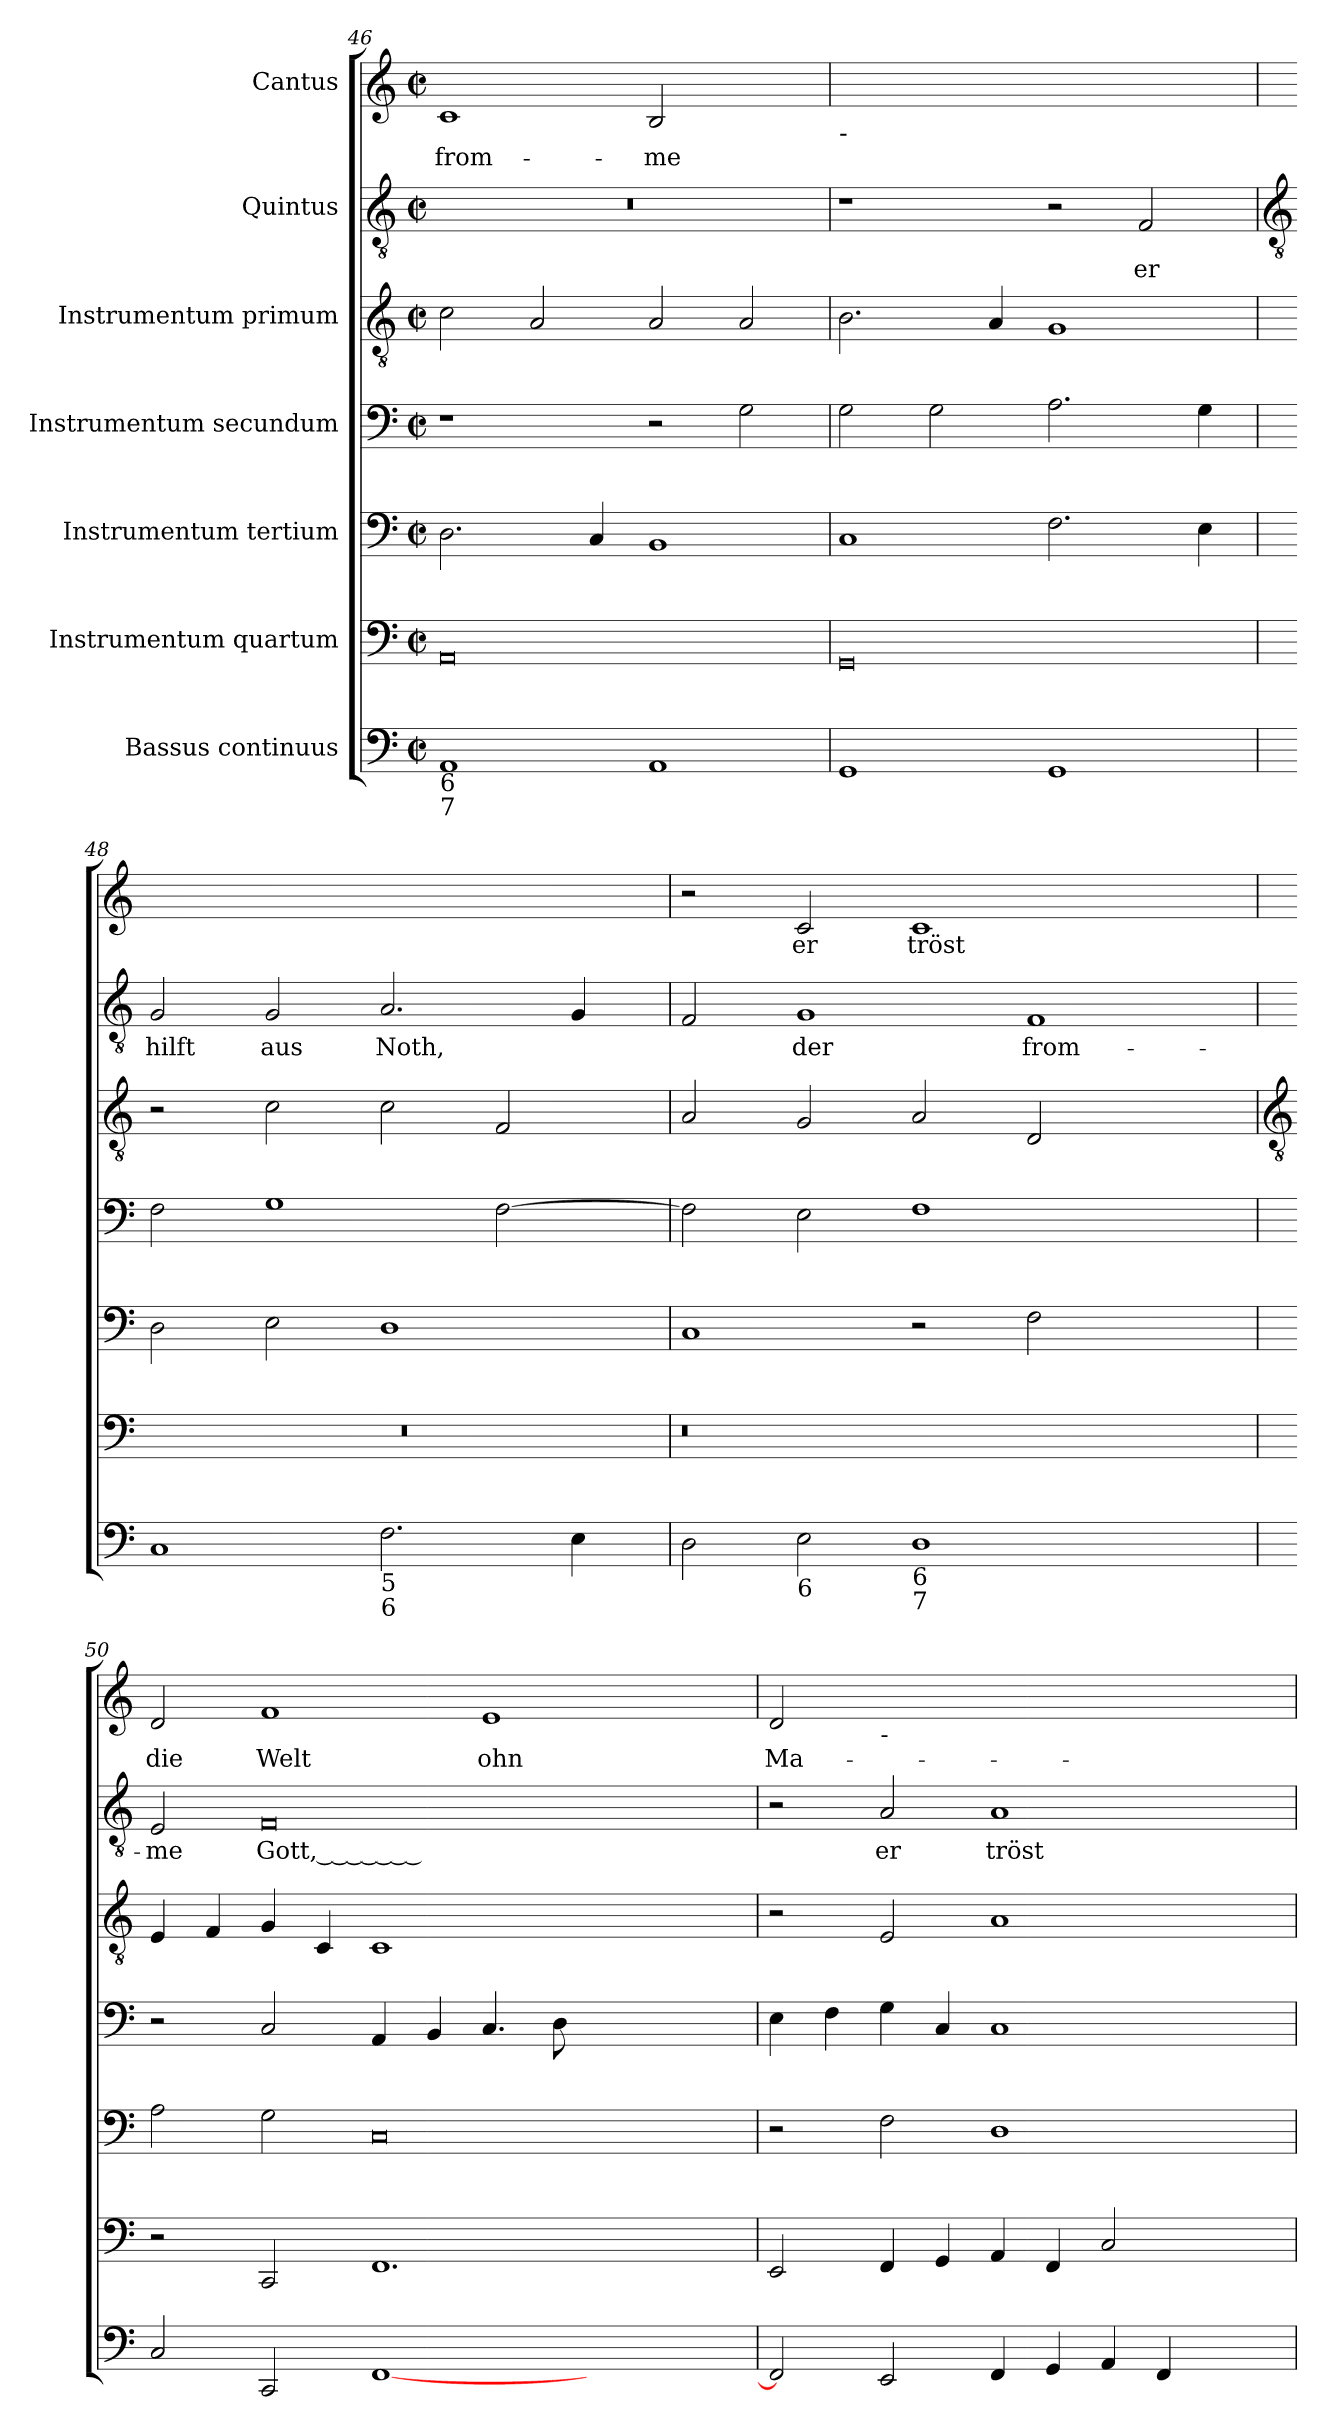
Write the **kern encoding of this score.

**kern	**kern	**kern	**kern	**kern	**kern	**text	**kern	**text
*part7	*part6	*part5	*part4	*part3	*part2	*part2	*part1	*part1
*staff7	*staff6	*staff5	*staff4	*staff3	*staff2	*staff2	*staff1	*staff1
*I"Bassus continuus	*I"Instrumentum quartum	*I"Instrumentum tertium	*I"Instrumentum secundum	*I"Instrumentum primum	*I"Quintus	*	*I"Cantus	*
*clefF4	*clefF4	*clefF4	*clefF4	*clefGv2	*clefGv2	*	*clefG2	*
*k[]	*k[]	*k[]	*k[]	*k[]	*k[]	*	*k[]	*
*C:	*C:	*C:	*C:	*C:	*C:	*	*C:	*
*M4/2	*M4/2	*M4/2	*M4/2	*M4/2	*M4/2	*	*M4/2	*
*met(c|)	*met(c|)	*met(c|)	*met(c|)	*met(c|)	*met(c|)	*	*met(c|)	*
=46A	=46A	=46A	=46A	=46A	=46A	=46A	=46A	=46A
!LO:TX:b:t=6	!	!	!	!	!	!	!	!
!LO:TX:b:t=7	!	!	!	!	!	!	!	!
!	!	!	!	!	!	!	!	!LO:LY:b
1AA	0AA	2.D	1r	2c	0r	.	1c	from-
.	.	.	.	2A	.	.	.	.
.	.	4C	.	.	.	.	.	.
!	!	!	!	!	!	!	!	!LO:LY:b
1AA	.	1BB	2r	2A	.	.	2B	-me
.	.	.	2G	2A	.	.	2ryy	.
!!LO:LB:g=z
=47	=47	=47	=47	=47	=47	=47	=47	=47
!	!	!	!	!	!	!	!LO:TX:b:t=-	!
!	!	!	!	!	!	!	!	!LO:LY:b
1GG	0GG	1C	2G	2.B	1r	.	[1cyy	Gott,
.	.	.	2G	.	.	.	.	.
.	.	.	.	4A	.	.	.	.
1GG	.	2.F	2.A	1G	2r	.	1cyy_	.
!	!	!	!	!	!	!LO:LY:b	!	!
.	.	.	.	.	2F	er	.	.
.	.	4E	4G	.	.	.	.	.
!!LO:LB:g=z
=48	=48	=48	=48	=48	=48	=48	=48	=48
*	*	*	*	*	*clefGv2	*	*	*
!	!	!	!	!	!	!LO:LY:b	!	!
1C	0r	2D	2F	2r	2G	hilft	1.cyy_	.
!	!	!	!	!	!	!LO:LY:b	!	!
.	.	2E	1G	2c	2G	aus	.	.
!LO:TX:b:t=5	!	!	!	!	!	!	!	!
!LO:TX:b:t=6	!	!	!	!	!	!	!	!
!	!	!	!	!	!	!LO:LY:b	!	!
2.F	.	1D	.	2c	2.A	Noth,	.	.
.	.	.	[2F	2F	.	.	4.cyy_	.
4E	.	.	.	.	4G	.	.	.
.	.	.	.	.	.	.	8cyy]	.
!!LO:LB:g=z
=49	=49	=49	=49	=49	=49	=49	=49	=49
2D	0r	1C	2F]	2A	2F	.	2r	.
!LO:TX:b:t=6	!	!	!	!	!	!	!	!
!	!	!	!	!	!	!LO:LY:b	!	!LO:LY:b
2E	.	.	2E	2G	1G	der	2c	er
!LO:TX:b:t=6	!	!	!	!	!	!	!	!
!LO:TX:b:t=7	!	!	!	!	!	!	!	!
!	!	!	!	!	!	!	!	!LO:LY:b
1D	.	2r	1F	2A	.	.	1c	tröst
!	!	!	!	!	!	!LO:LY:b	!	!
.	.	2F	.	2D	1F	from-	.	.
2ryy	2ryy	2ryy	2ryy	2ryy	.	.	2ryy	.
!!LO:LB:g=z
=50	=50	=50	=50	=50	=50	=50	=50	=50
*	*	*	*	*clefGv2	*	*	*	*
!	!	!	!	!	!	!LO:LY:b	!	!LO:LY:b
2C	2r	2A	2r	4E	2E	-me	2d	die
.	.	.	.	4F	.	.	.	.
!	!	!	!	!	!	!LO:LY:b	!	!LO:LY:b
2CC	2CC	2G	2C	4G	0F	Gott,________	1f	Welt
.	.	.	.	4C	.	.	.	.
[1FF	1.FF	0C	4AA	1C	.	.	.	.
.	.	.	4BB	.	.	.	.	.
!	!	!	!	!	!	!	!	!LO:LY:b
.	.	.	4.C	.	.	.	1e	ohn
.	.	.	8D	.	.	.	.	.
1ryy	.	.	1ryy	1ryy	.	.	.	.
.	2ryy	.	.	.	2ryy	.	2ryy	.
=51	=51	=51	=51	=51	=51	=51	=51	=51
!	!	!	!	!	!	!	!	!LO:LY:b
2FF]	2EE	2r	4E	2r	2r	.	2d	Ma-
.	.	.	4F	.	.	.	.	.
!	!	!	!	!	!	!	!LO:TX:b:t=-	!
!	!	!	!	!	!	!LO:LY:b	!	!LO:LY:b
2EE	4FF	2F	4G	2E	2A	er	[1eyy	-ssen,
.	4GG	.	4C	.	.	.	.	.
!	!	!	!	!	!	!LO:LY:b	!	!
4FF	4AA	1D	1C	1A	1A	tröst	.	.
4GG	4FF	.	.	.	.	.	.	.
4AA	2C	.	.	.	.	.	1eyy_	.
4FF	.	.	.	.	.	.	.	.
2ryy	2ryy	2ryy	2ryy	2ryy	2ryy	.	.	.
=	=	=	=	=	=	=	=	=
*-	*-	*-	*-	*-	*-	*-	*-	*-
